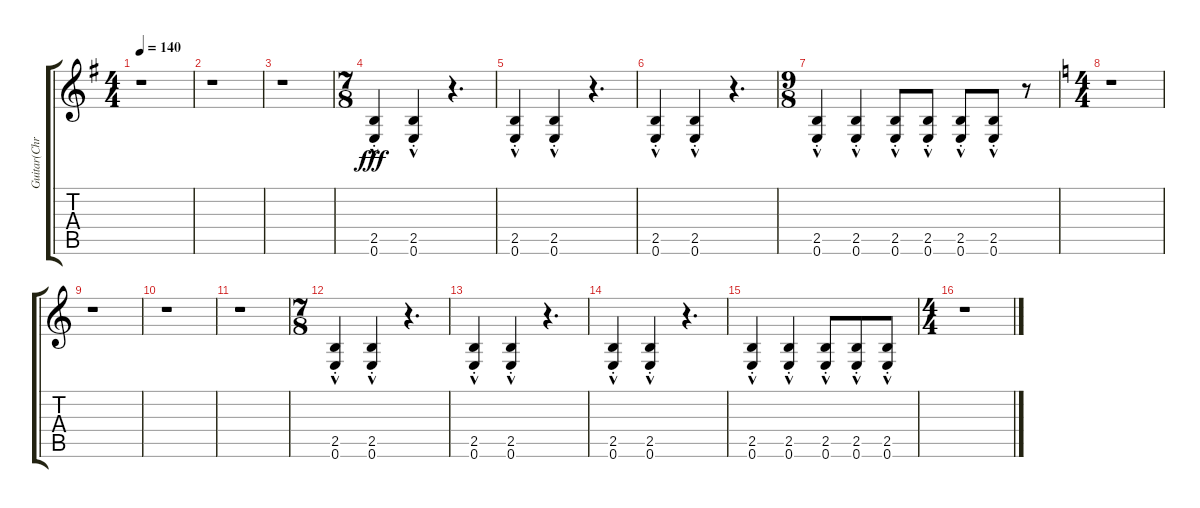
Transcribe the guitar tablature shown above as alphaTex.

\track ("Guitar(Chris Caffery)" "Guitar(Chr") {instrument distortionguitar}
\staff {score tabs}
\tuning (E4 B3 G3 D3 A2 E2) {hide}
\ts (4 4)
\tempo 140
\clef g2
\ks g
r.1{dy fff} |
r.1 |
r.1 |
\ts (7 8)
(2.5{hac st} 0.6{hac st}).4 (2.5{hac st} 0.6{hac st}).4 r.4{d} |
(2.5{hac st} 0.6{hac st}).4 (2.5{hac st} 0.6{hac st}).4 r.4{d} |
(2.5{hac st} 0.6{hac st}).4 (2.5{hac st} 0.6{hac st}).4 r.4{d} |
\ts (9 8)
(2.5{hac st} 0.6{hac st}).4 (2.5{hac st} 0.6{hac st}).4 (2.5{hac st} 0.6{hac st}).8 (2.5{hac st} 0.6{hac st}).8 (2.5{hac st} 0.6{hac st}).8 (2.5{hac st} 0.6{hac st}).8 r.8 |
\ts (4 4)
\ks c
r.1 |
r.1 |
r.1 |
r.1 |
\ts (7 8)
(2.5{hac st} 0.6{hac st}).4 (2.5{hac st} 0.6{hac st}).4 r.4{d} |
(2.5{hac st} 0.6{hac st}).4 (2.5{hac st} 0.6{hac st}).4 r.4{d} |
(2.5{hac st} 0.6{hac st}).4 (2.5{hac st} 0.6{hac st}).4 r.4{d} |
(2.5{hac st} 0.6{hac st}).4 (2.5{hac st} 0.6{hac st}).4 (2.5{hac st} 0.6{hac st}).8 (2.5{hac st} 0.6{hac st}).8 (2.5{hac st} 0.6{hac st}).8 |
\ts (4 4)
r.1
